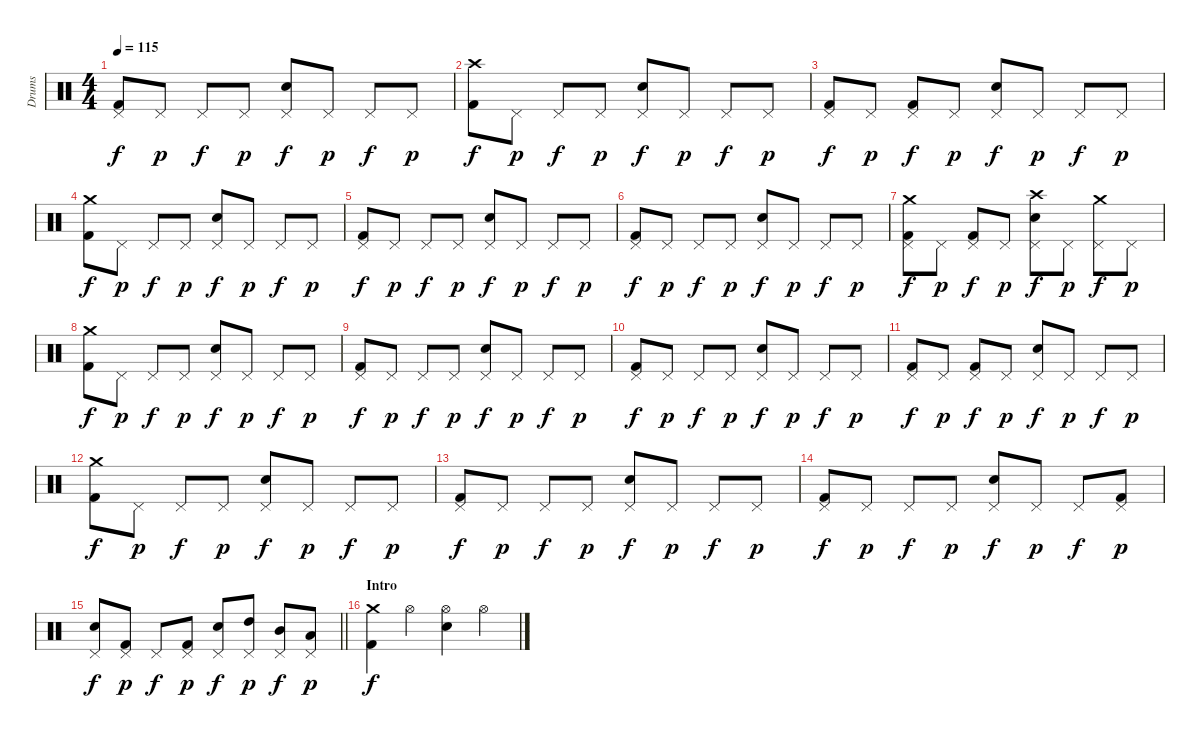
\track ("Drums" "Drums") {instrument percussion}
\staff {score}
\articulation defaults
\ts (4 4)
\tempo 115
\clef neutral
\ks c
("Kick (hit) 2" "Pedal Hi-Hat (hit)").8{dy f} "Pedal Hi-Hat (hit)".8{dy p} "Pedal Hi-Hat (hit)".8{dy f} "Pedal Hi-Hat (hit)".8{dy p} ("Pedal Hi-Hat (hit)" "Snare (hit) 2").8{dy f} "Pedal Hi-Hat (hit)".8{dy p} "Pedal Hi-Hat (hit)".8{dy f} "Pedal Hi-Hat (hit)".8{dy p} |
("Kick (hit) 2" "Crash high (hit)").8{dy f} "Pedal Hi-Hat (hit)".8{dy p} "Pedal Hi-Hat (hit)".8{dy f} "Pedal Hi-Hat (hit)".8{dy p} ("Pedal Hi-Hat (hit)" "Snare (hit) 2").8{dy f} "Pedal Hi-Hat (hit)".8{dy p} "Pedal Hi-Hat (hit)".8{dy f} "Pedal Hi-Hat (hit)".8{dy p} |
("Kick (hit) 2" "Pedal Hi-Hat (hit)").8{dy f} "Pedal Hi-Hat (hit)".8{dy p} ("Kick (hit) 2" "Pedal Hi-Hat (hit)").8{dy f} "Pedal Hi-Hat (hit)".8{dy p} ("Pedal Hi-Hat (hit)" "Snare (hit) 2").8{dy f} "Pedal Hi-Hat (hit)".8{dy p} "Pedal Hi-Hat (hit)".8{dy f} "Pedal Hi-Hat (hit)".8{dy p} |
("Kick (hit) 2" "Crash medium (hit)").8{dy f} "Pedal Hi-Hat (hit)".8{dy p} "Pedal Hi-Hat (hit)".8{dy f} "Pedal Hi-Hat (hit)".8{dy p} ("Pedal Hi-Hat (hit)" "Snare (hit) 2").8{dy f} "Pedal Hi-Hat (hit)".8{dy p} "Pedal Hi-Hat (hit)".8{dy f} "Pedal Hi-Hat (hit)".8{dy p} |
("Kick (hit) 2" "Pedal Hi-Hat (hit)").8{dy f} "Pedal Hi-Hat (hit)".8{dy p} "Pedal Hi-Hat (hit)".8{dy f} "Pedal Hi-Hat (hit)".8{dy p} ("Pedal Hi-Hat (hit)" "Snare (hit) 2").8{dy f} "Pedal Hi-Hat (hit)".8{dy p} "Pedal Hi-Hat (hit)".8{dy f} "Pedal Hi-Hat (hit)".8{dy p} |
("Kick (hit) 2" "Pedal Hi-Hat (hit)").8{dy f} "Pedal Hi-Hat (hit)".8{dy p} "Pedal Hi-Hat (hit)".8{dy f} "Pedal Hi-Hat (hit)".8{dy p} ("Pedal Hi-Hat (hit)" "Snare (hit) 2").8{dy f} "Pedal Hi-Hat (hit)".8{dy p} "Pedal Hi-Hat (hit)".8{dy f} "Pedal Hi-Hat (hit)".8{dy p} |
("Kick (hit) 2" "Crash medium (hit)" "Pedal Hi-Hat (hit)").8{dy f} "Pedal Hi-Hat (hit)".8{dy p} ("Kick (hit) 2" "Pedal Hi-Hat (hit)").8{dy f} "Pedal Hi-Hat (hit)".8{dy p} ("Crash high (hit)" "Pedal Hi-Hat (hit)" "Snare (hit) 2").8{dy f} "Pedal Hi-Hat (hit)".8{dy p} ("Crash medium (hit)" "Pedal Hi-Hat (hit)").8{dy f} "Pedal Hi-Hat (hit)".8{dy p} |
("Kick (hit) 2" "Crash medium (hit)").8{dy f} "Pedal Hi-Hat (hit)".8{dy p} "Pedal Hi-Hat (hit)".8{dy f} "Pedal Hi-Hat (hit)".8{dy p} ("Pedal Hi-Hat (hit)" "Snare (hit) 2").8{dy f} "Pedal Hi-Hat (hit)".8{dy p} "Pedal Hi-Hat (hit)".8{dy f} "Pedal Hi-Hat (hit)".8{dy p} |
("Kick (hit) 2" "Pedal Hi-Hat (hit)").8{dy f} "Pedal Hi-Hat (hit)".8{dy p} "Pedal Hi-Hat (hit)".8{dy f} "Pedal Hi-Hat (hit)".8{dy p} ("Pedal Hi-Hat (hit)" "Snare (hit) 2").8{dy f} "Pedal Hi-Hat (hit)".8{dy p} "Pedal Hi-Hat (hit)".8{dy f} "Pedal Hi-Hat (hit)".8{dy p} |
("Kick (hit) 2" "Pedal Hi-Hat (hit)").8{dy f} "Pedal Hi-Hat (hit)".8{dy p} "Pedal Hi-Hat (hit)".8{dy f} "Pedal Hi-Hat (hit)".8{dy p} ("Pedal Hi-Hat (hit)" "Snare (hit) 2").8{dy f} "Pedal Hi-Hat (hit)".8{dy p} "Pedal Hi-Hat (hit)".8{dy f} "Pedal Hi-Hat (hit)".8{dy p} |
("Kick (hit) 2" "Pedal Hi-Hat (hit)").8{dy f} "Pedal Hi-Hat (hit)".8{dy p} ("Kick (hit) 2" "Pedal Hi-Hat (hit)").8{dy f} "Pedal Hi-Hat (hit)".8{dy p} ("Pedal Hi-Hat (hit)" "Snare (hit) 2").8{dy f} "Pedal Hi-Hat (hit)".8{dy p} "Pedal Hi-Hat (hit)".8{dy f} "Pedal Hi-Hat (hit)".8{dy p} |
("Kick (hit) 2" "Crash medium (hit)").8{dy f} "Pedal Hi-Hat (hit)".8{dy p} "Pedal Hi-Hat (hit)".8{dy f} "Pedal Hi-Hat (hit)".8{dy p} ("Pedal Hi-Hat (hit)" "Snare (hit) 2").8{dy f} "Pedal Hi-Hat (hit)".8{dy p} "Pedal Hi-Hat (hit)".8{dy f} "Pedal Hi-Hat (hit)".8{dy p} |
("Kick (hit) 2" "Pedal Hi-Hat (hit)").8{dy f} "Pedal Hi-Hat (hit)".8{dy p} "Pedal Hi-Hat (hit)".8{dy f} "Pedal Hi-Hat (hit)".8{dy p} ("Pedal Hi-Hat (hit)" "Snare (hit) 2").8{dy f} "Pedal Hi-Hat (hit)".8{dy p} "Pedal Hi-Hat (hit)".8{dy f} "Pedal Hi-Hat (hit)".8{dy p} |
("Kick (hit) 2" "Pedal Hi-Hat (hit)").8{dy f} "Pedal Hi-Hat (hit)".8{dy p} "Pedal Hi-Hat (hit)".8{dy f} "Pedal Hi-Hat (hit)".8{dy p} ("Pedal Hi-Hat (hit)" "Snare (hit) 2").8{dy f} "Pedal Hi-Hat (hit)".8{dy p} "Pedal Hi-Hat (hit)".8{dy f} ("Kick (hit) 2" "Pedal Hi-Hat (hit)").8{dy p} |
\barLineRight lightlight
("Pedal Hi-Hat (hit)" "Snare (hit) 2").8{dy f} ("Kick (hit) 2" "Pedal Hi-Hat (hit)").8{dy p} "Pedal Hi-Hat (hit)".8{dy f} ("Kick (hit) 2" "Pedal Hi-Hat (hit)").8{dy p} ("Pedal Hi-Hat (hit)" "Snare (hit) 2").8{dy f} ("High Tom (hit)" "Pedal Hi-Hat (hit)").8{dy p} ("Mid Tom (hit)" "Pedal Hi-Hat (hit)").8{dy f} ("Low Tom (hit)" "Pedal Hi-Hat (hit)").8{dy p} |
\section ("" "Intro")
("Kick (hit) 2" "Crash medium (hit)").4{dy f} "Hi-Hat (open)".4 ("Hi-Hat (open)" "Snare (hit) 2").4 "Hi-Hat (open)".4
